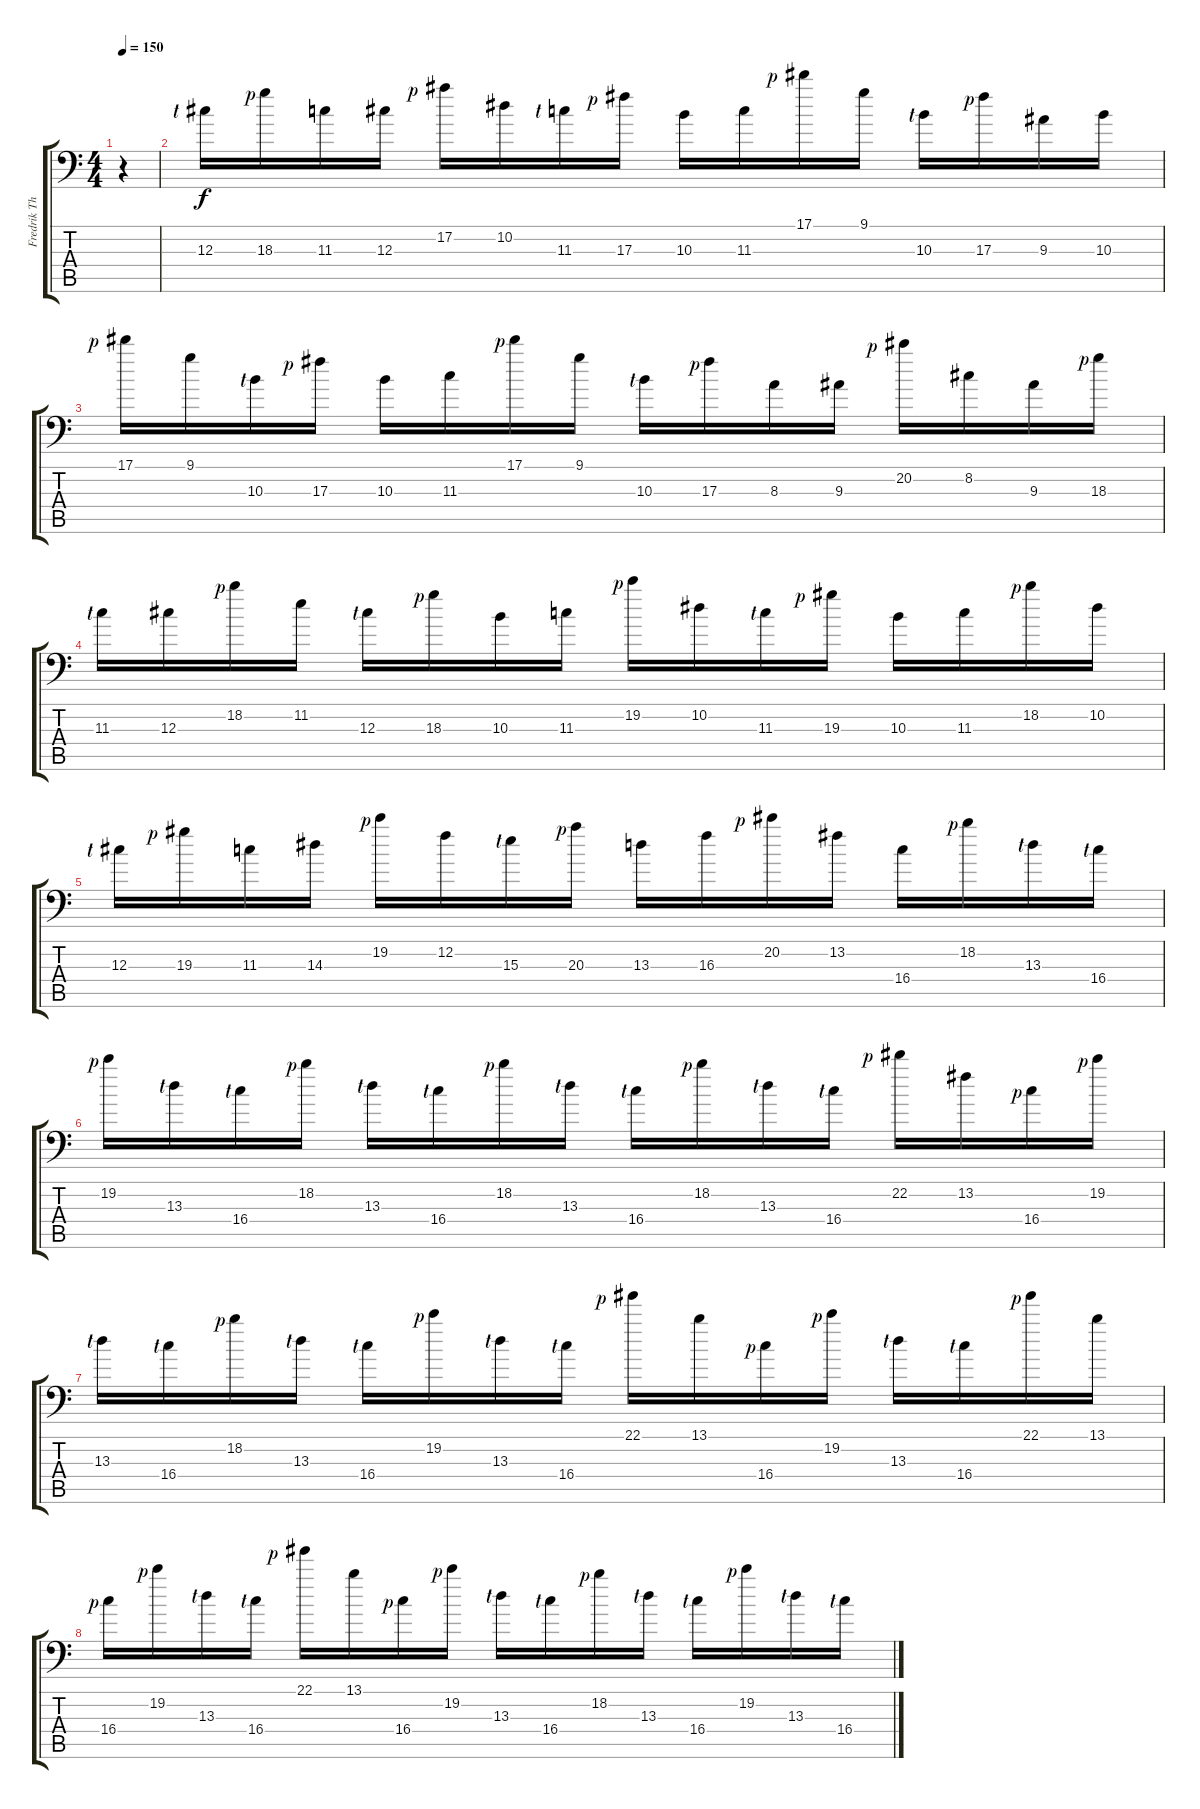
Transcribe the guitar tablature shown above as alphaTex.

\track ("Fredrik Thordendal" "Fredrik Th") {instrument electricguitarmuted}
\staff {score tabs}
\tuning (Bb3 F3 Db3 Ab2 Eb2 Bb1) {hide}
\ts (4 4)
\tempo 150
\clef f4
\ks c
r.4{dy f instrument electricguitarmuted} |
12.3{lf 1}.16 18.3{rf 1}.16 11.3.16 12.3.16 17.2{rf 1}.16 10.2.16 11.3{lf 1}.16 17.3{rf 1}.16 10.3.16 11.3.16 17.1{rf 1}.16 9.1.16 10.3{lf 1}.16 17.3{rf 1}.16 9.3.16 10.3.16 |
17.1{rf 1}.16 9.1.16 10.3{lf 1}.16 17.3{rf 1}.16 10.3.16 11.3.16 17.1{rf 1}.16 9.1.16 10.3{lf 1}.16 17.3{rf 1}.16 8.3.16 9.3.16 20.2{rf 1}.16 8.2.16 9.3.16 18.3{rf 1}.16 |
11.3{lf 1}.16 12.3.16 18.2{rf 1}.16 11.2.16 12.3{lf 1}.16 18.3{rf 1}.16 10.3.16 11.3.16 19.2{rf 1}.16 10.2.16 11.3{lf 1}.16 19.3{rf 1}.16 10.3.16 11.3.16 18.2{rf 1}.16 10.2.16 |
12.3{lf 1}.16 19.3{rf 1}.16 11.3.16 14.3.16 19.2{rf 1}.16 12.2.16 15.3{lf 1}.16 20.3{rf 1}.16 13.3.16 16.3.16 20.2{rf 1}.16 13.2.16 16.4.16 18.2{rf 1}.16 13.3{lf 1}.16 16.4{lf 1}.16 |
19.2{rf 1}.16 13.3{lf 1}.16 16.4{lf 1}.16 18.2{rf 1}.16 13.3{lf 1}.16 16.4{lf 1}.16 18.2{rf 1}.16 13.3{lf 1}.16 16.4{lf 1}.16 18.2{rf 1}.16 13.3{lf 1}.16 16.4{lf 1}.16 22.2{rf 1}.16 13.2.16 16.4{rf 1}.16 19.2{rf 1}.16 |
13.3{lf 1}.16 16.4{lf 1}.16 18.2{rf 1}.16 13.3{lf 1}.16 16.4{lf 1}.16 19.2{rf 1}.16 13.3{lf 1}.16 16.4{lf 1}.16 22.1{rf 1}.16 13.1.16 16.4{rf 1}.16 19.2{rf 1}.16 13.3{lf 1}.16 16.4{lf 1}.16 22.1{rf 1}.16 13.1.16 |
16.4{rf 1}.16 19.2{rf 1}.16 13.3{lf 1}.16 16.4{lf 1}.16 22.1{rf 1}.16 13.1.16 16.4{rf 1}.16 19.2{rf 1}.16 13.3{lf 1}.16 16.4{lf 1}.16 18.2{rf 1}.16 13.3{lf 1}.16 16.4{lf 1}.16 19.2{rf 1}.16 13.3{lf 1}.16 16.4{lf 1}.16
